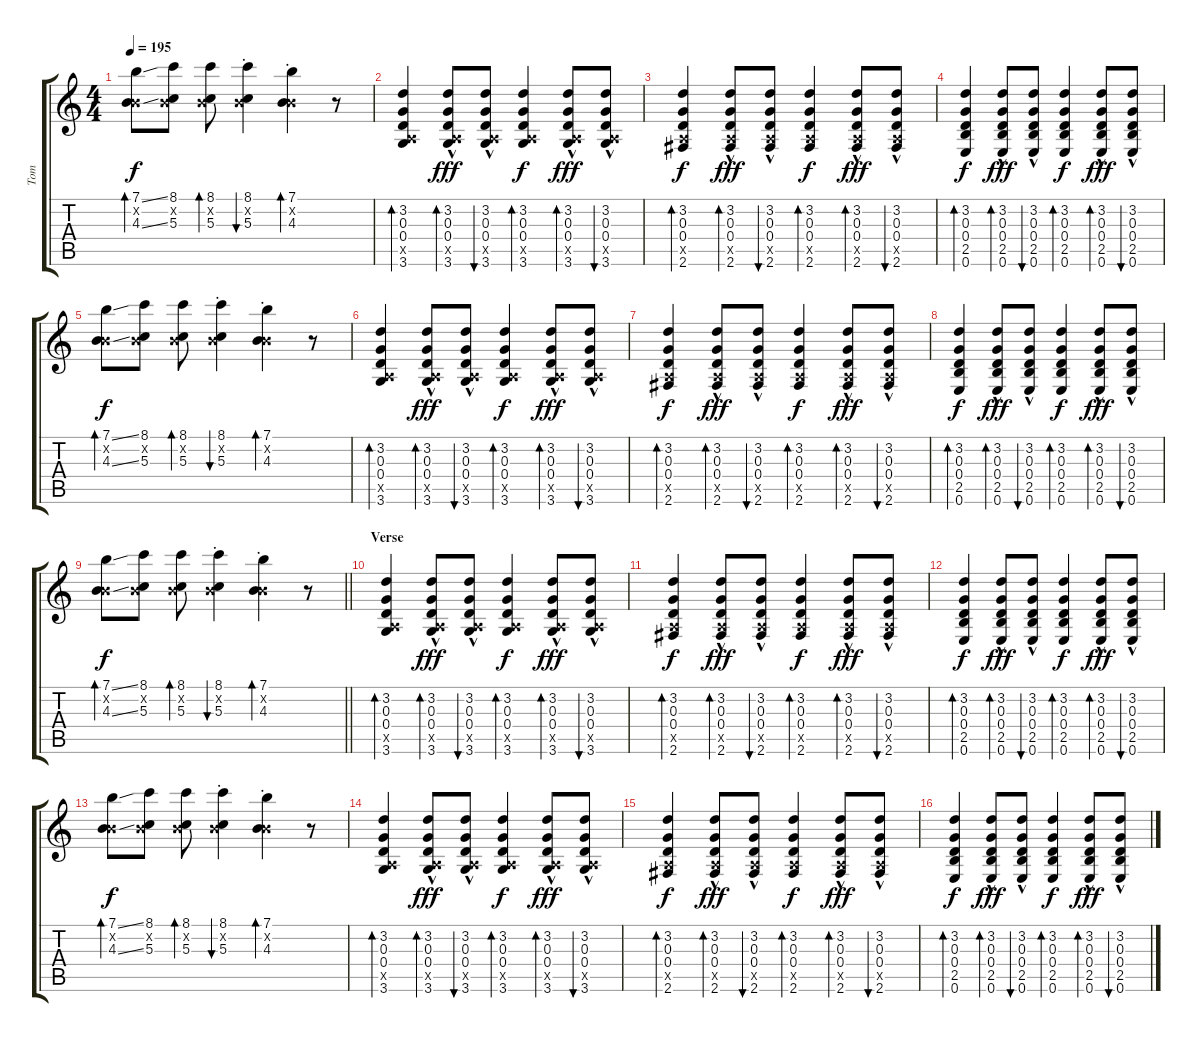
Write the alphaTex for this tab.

\track ("Tom" "Tom") {instrument acousticguitarsteel}
\staff {score tabs}
\tuning (E4 B3 G3 D3 A2 E2) {hide}
\ts (4 4)
\tempo 195
\clef g2
\ks c
(7.1{ss} 0.2{x} 4.3{ss}).8{bd 60 dy f volume 8} (8.1 0.2{x} 5.3).8 (8.1 0.2{x} 5.3).8{bd 60} (8.1{st} 0.2{x} 5.3{st}).4{bu 60} (7.1{st} 0.2{x} 4.3{st}).4{bd 60} r.8{volume 11} |
(3.2 0.3 0.4 0.5{x} 3.6).4{bd 120} (3.2{hac} 0.3{hac} 0.4 0.5{x} 3.6).8{bd 120 dy fff} (3.2{hac} 0.3{hac} 0.4 0.5{x} 3.6).8{bu 120} (3.2 0.3 0.4 0.5{x} 3.6).4{bd 120 dy f} (3.2{hac} 0.3{hac} 0.4 0.5{x} 3.6).8{bd 120 dy fff} (3.2{hac} 0.3{hac} 0.4 0.5{x} 3.6).8{bu 120} |
(3.2 0.3 0.4 0.5{x} 2.6).4{bd 120 dy f} (3.2{hac} 0.3{hac} 0.4 0.5{x} 2.6).8{bd 120 dy fff} (3.2{hac} 0.3{hac} 0.4 0.5{x} 2.6).8{bu 120} (3.2 0.3 0.4 0.5{x} 2.6).4{bd 120 dy f} (3.2{hac} 0.3{hac} 0.4 0.5{x} 2.6).8{bd 120 dy fff} (3.2{hac} 0.3{hac} 0.4 0.5{x} 2.6).8{bu 120} |
(3.2 0.3 0.4 2.5 0.6).4{bd 120 dy f} (3.2{hac} 0.3{hac} 0.4 2.5 0.6).8{bd 120 dy fff} (3.2{hac} 0.3{hac} 0.4 2.5 0.6).8{bu 120} (3.2 0.3 0.4 2.5 0.6).4{bd 120 dy f} (3.2{hac} 0.3{hac} 0.4 2.5 0.6).8{bd 120 dy fff} (3.2{hac} 0.3{hac} 0.4 2.5 0.6).8{bu 120} |
(7.1{ss} 0.2{x} 4.3{ss}).8{bd 60 dy f volume 8} (8.1 0.2{x} 5.3).8 (8.1 0.2{x} 5.3).8{bd 60} (8.1{st} 0.2{x} 5.3{st}).4{bu 60} (7.1{st} 0.2{x} 4.3{st}).4{bd 60} r.8{volume 11} |
(3.2 0.3 0.4 0.5{x} 3.6).4{bd 120} (3.2{hac} 0.3{hac} 0.4 0.5{x} 3.6).8{bd 120 dy fff} (3.2{hac} 0.3{hac} 0.4 0.5{x} 3.6).8{bu 120} (3.2 0.3 0.4 0.5{x} 3.6).4{bd 120 dy f} (3.2{hac} 0.3{hac} 0.4 0.5{x} 3.6).8{bd 120 dy fff} (3.2{hac} 0.3{hac} 0.4 0.5{x} 3.6).8{bu 120} |
(3.2 0.3 0.4 0.5{x} 2.6).4{bd 120 dy f} (3.2{hac} 0.3{hac} 0.4 0.5{x} 2.6).8{bd 120 dy fff} (3.2{hac} 0.3{hac} 0.4 0.5{x} 2.6).8{bu 120} (3.2 0.3 0.4 0.5{x} 2.6).4{bd 120 dy f} (3.2{hac} 0.3{hac} 0.4 0.5{x} 2.6).8{bd 120 dy fff} (3.2{hac} 0.3{hac} 0.4 0.5{x} 2.6).8{bu 120} |
(3.2 0.3 0.4 2.5 0.6).4{bd 120 dy f} (3.2{hac} 0.3{hac} 0.4 2.5 0.6).8{bd 120 dy fff} (3.2{hac} 0.3{hac} 0.4 2.5 0.6).8{bu 120} (3.2 0.3 0.4 2.5 0.6).4{bd 120 dy f} (3.2{hac} 0.3{hac} 0.4 2.5 0.6).8{bd 120 dy fff} (3.2{hac} 0.3{hac} 0.4 2.5 0.6).8{bu 120} |
\barLineRight lightlight
(7.1{ss} 0.2{x} 4.3{ss}).8{bd 60 dy f volume 8} (8.1 0.2{x} 5.3).8 (8.1 0.2{x} 5.3).8{bd 60} (8.1{st} 0.2{x} 5.3{st}).4{bu 60} (7.1{st} 0.2{x} 4.3{st}).4{bd 60} r.8{volume 11} |
\section ("" "Verse")
(3.2 0.3 0.4 0.5{x} 3.6).4{bd 120} (3.2{hac} 0.3{hac} 0.4 0.5{x} 3.6).8{bd 120 dy fff} (3.2{hac} 0.3{hac} 0.4 0.5{x} 3.6).8{bu 120} (3.2 0.3 0.4 0.5{x} 3.6).4{bd 120 dy f} (3.2{hac} 0.3{hac} 0.4 0.5{x} 3.6).8{bd 120 dy fff} (3.2{hac} 0.3{hac} 0.4 0.5{x} 3.6).8{bu 120} |
(3.2 0.3 0.4 0.5{x} 2.6).4{bd 120 dy f} (3.2{hac} 0.3{hac} 0.4 0.5{x} 2.6).8{bd 120 dy fff} (3.2{hac} 0.3{hac} 0.4 0.5{x} 2.6).8{bu 120} (3.2 0.3 0.4 0.5{x} 2.6).4{bd 120 dy f} (3.2{hac} 0.3{hac} 0.4 0.5{x} 2.6).8{bd 120 dy fff} (3.2{hac} 0.3{hac} 0.4 0.5{x} 2.6).8{bu 120} |
(3.2 0.3 0.4 2.5 0.6).4{bd 120 dy f} (3.2{hac} 0.3{hac} 0.4 2.5 0.6).8{bd 120 dy fff} (3.2{hac} 0.3{hac} 0.4 2.5 0.6).8{bu 120} (3.2 0.3 0.4 2.5 0.6).4{bd 120 dy f} (3.2{hac} 0.3{hac} 0.4 2.5 0.6).8{bd 120 dy fff} (3.2{hac} 0.3{hac} 0.4 2.5 0.6).8{bu 120} |
(7.1{ss} 0.2{x} 4.3{ss}).8{bd 60 dy f volume 8} (8.1 0.2{x} 5.3).8 (8.1 0.2{x} 5.3).8{bd 60} (8.1{st} 0.2{x} 5.3{st}).4{bu 60} (7.1{st} 0.2{x} 4.3{st}).4{bd 60} r.8{volume 11} |
(3.2 0.3 0.4 0.5{x} 3.6).4{bd 120} (3.2{hac} 0.3{hac} 0.4 0.5{x} 3.6).8{bd 120 dy fff} (3.2{hac} 0.3{hac} 0.4 0.5{x} 3.6).8{bu 120} (3.2 0.3 0.4 0.5{x} 3.6).4{bd 120 dy f} (3.2{hac} 0.3{hac} 0.4 0.5{x} 3.6).8{bd 120 dy fff} (3.2{hac} 0.3{hac} 0.4 0.5{x} 3.6).8{bu 120} |
(3.2 0.3 0.4 0.5{x} 2.6).4{bd 120 dy f} (3.2{hac} 0.3{hac} 0.4 0.5{x} 2.6).8{bd 120 dy fff} (3.2{hac} 0.3{hac} 0.4 0.5{x} 2.6).8{bu 120} (3.2 0.3 0.4 0.5{x} 2.6).4{bd 120 dy f} (3.2{hac} 0.3{hac} 0.4 0.5{x} 2.6).8{bd 120 dy fff} (3.2{hac} 0.3{hac} 0.4 0.5{x} 2.6).8{bu 120} |
(3.2 0.3 0.4 2.5 0.6).4{bd 120 dy f} (3.2{hac} 0.3{hac} 0.4 2.5 0.6).8{bd 120 dy fff} (3.2{hac} 0.3{hac} 0.4 2.5 0.6).8{bu 120} (3.2 0.3 0.4 2.5 0.6).4{bd 120 dy f} (3.2{hac} 0.3{hac} 0.4 2.5 0.6).8{bd 120 dy fff} (3.2{hac} 0.3{hac} 0.4 2.5 0.6).8{bu 120}
